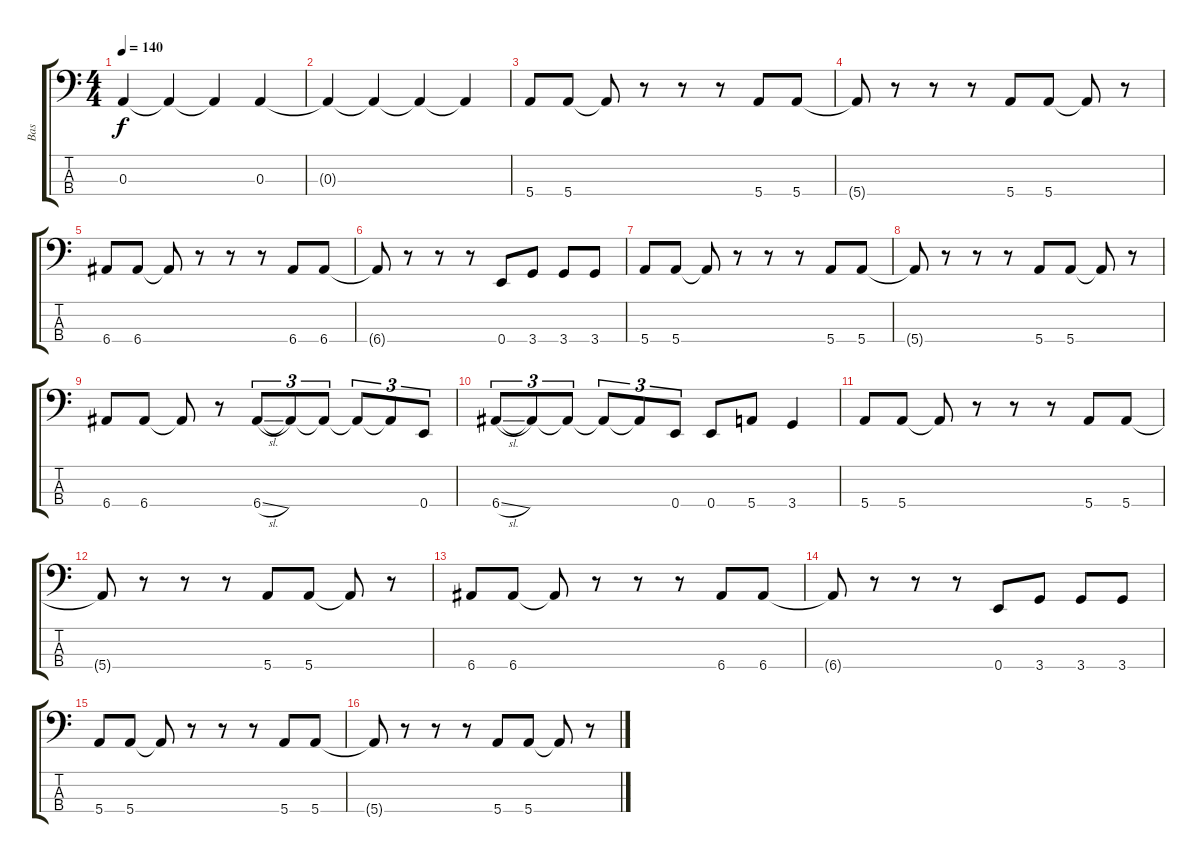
\track ("Bas" "Bas") {instrument electricbassfinger}
\staff {score tabs}
\tuning (G2 D2 A1 E1) {hide}
\ts (4 4)
\tempo 140
\clef f4
\ks c
0.3{t}.4{dy f} 0.3{t}.4 0.3{t}.4 0.3.4 |
0.3{t}.4 0.3{t}.4 0.3{t}.4 0.3{t}.4 |
5.4.8 5.4.8 5.4{t}.8 r.8 r.8 r.8 5.4.8 5.4.8 |
5.4{t}.8 r.8 r.8 r.8 5.4.8 5.4.8 5.4{t}.8 r.8 |
6.4.8 6.4.8 6.4{t}.8 r.8 r.8 r.8 6.4.8 6.4.8 |
6.4{t}.8 r.8 r.8 r.8 0.4.8 3.4.8 3.4.8 3.4.8 |
5.4.8 5.4.8 5.4{t}.8 r.8 r.8 r.8 5.4.8 5.4.8 |
5.4{t}.8 r.8 r.8 r.8 5.4.8 5.4.8 5.4{t}.8 r.8 |
6.4.8 6.4.8 6.4{t}.8 r.8 6.4{sl}.8{tu (3 2)} 6.4{t}.8{tu (3 2)} 6.4{t}.8{tu (3 2)} 6.4{t}.8{tu (3 2)} 6.4{t}.8{tu (3 2)} 0.4.8{tu (3 2)} |
6.4{sl}.8{tu (3 2)} 6.4{t}.8{tu (3 2)} 6.4{t}.8{tu (3 2)} 6.4{t}.8{tu (3 2)} 6.4{t}.8{tu (3 2)} 0.4.8{tu (3 2)} 0.4.8 5.4.8 3.4.4 |
5.4.8 5.4.8 5.4{t}.8 r.8 r.8 r.8 5.4.8 5.4.8 |
5.4{t}.8 r.8 r.8 r.8 5.4.8 5.4.8 5.4{t}.8 r.8 |
6.4.8 6.4.8 6.4{t}.8 r.8 r.8 r.8 6.4.8 6.4.8 |
6.4{t}.8 r.8 r.8 r.8 0.4.8 3.4.8 3.4.8 3.4.8 |
5.4.8 5.4.8 5.4{t}.8 r.8 r.8 r.8 5.4.8 5.4.8 |
5.4{t}.8 r.8 r.8 r.8 5.4.8 5.4.8 5.4{t}.8 r.8
